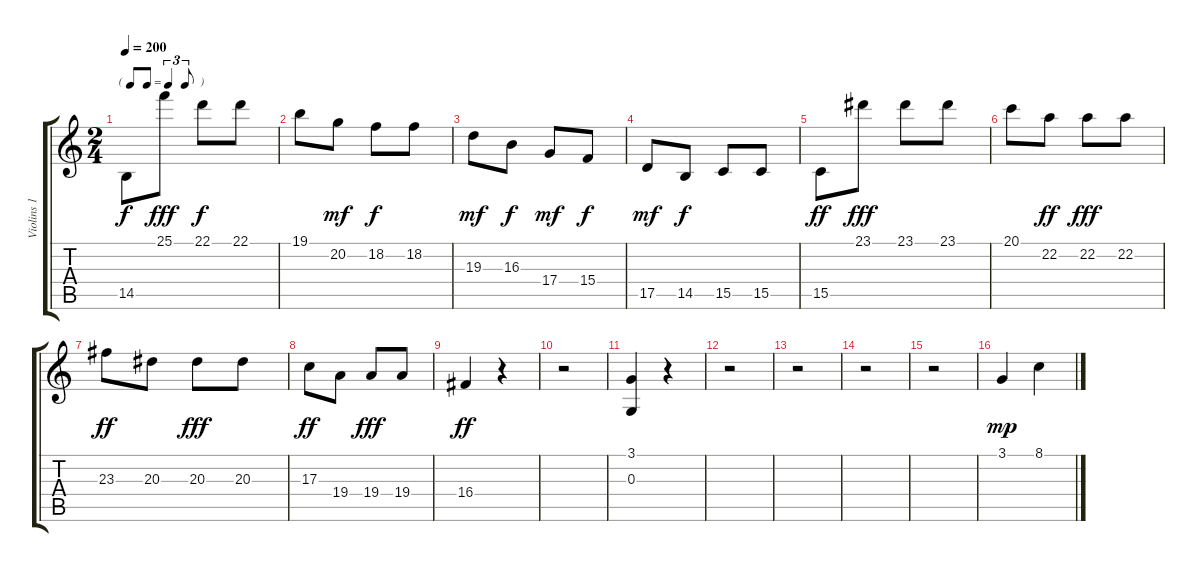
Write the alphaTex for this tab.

\track ("Violins 1" "Violins 1") {instrument stringensemble1}
\staff {score tabs}
\tuning (E4 B3 G3 D3 A2 E2) {hide}
\ts (2 4)
\tf triplet8th
\tempo 200
\clef g2
\ks c
14.5.8{dy f} 25.1.8{dy fff} 22.1.8{dy f} 22.1.8 |
19.1.8 20.2.8{dy mf} 18.2.8{dy f} 18.2.8 |
19.3.8{dy mf} 16.3.8{dy f} 17.4.8{dy mf} 15.4.8{dy f} |
17.5.8{dy mf} 14.5.8{dy f} 15.5.8 15.5.8 |
15.5.8{dy ff} 23.1.8{dy fff} 23.1.8 23.1.8 |
20.1.8 22.2.8{dy ff} 22.2.8{dy fff} 22.2.8 |
23.3.8{dy ff} 20.3.8 20.3.8{dy fff} 20.3.8 |
17.3.8{dy ff} 19.4.8 19.4.8{dy fff} 19.4.8 |
16.4.4{dy ff} r.4 |
r.2 |
(3.1 0.3).4 r.4 |
r.2 |
r.2 |
r.2 |
r.2 |
3.1.4{dy mp} 8.1.4
